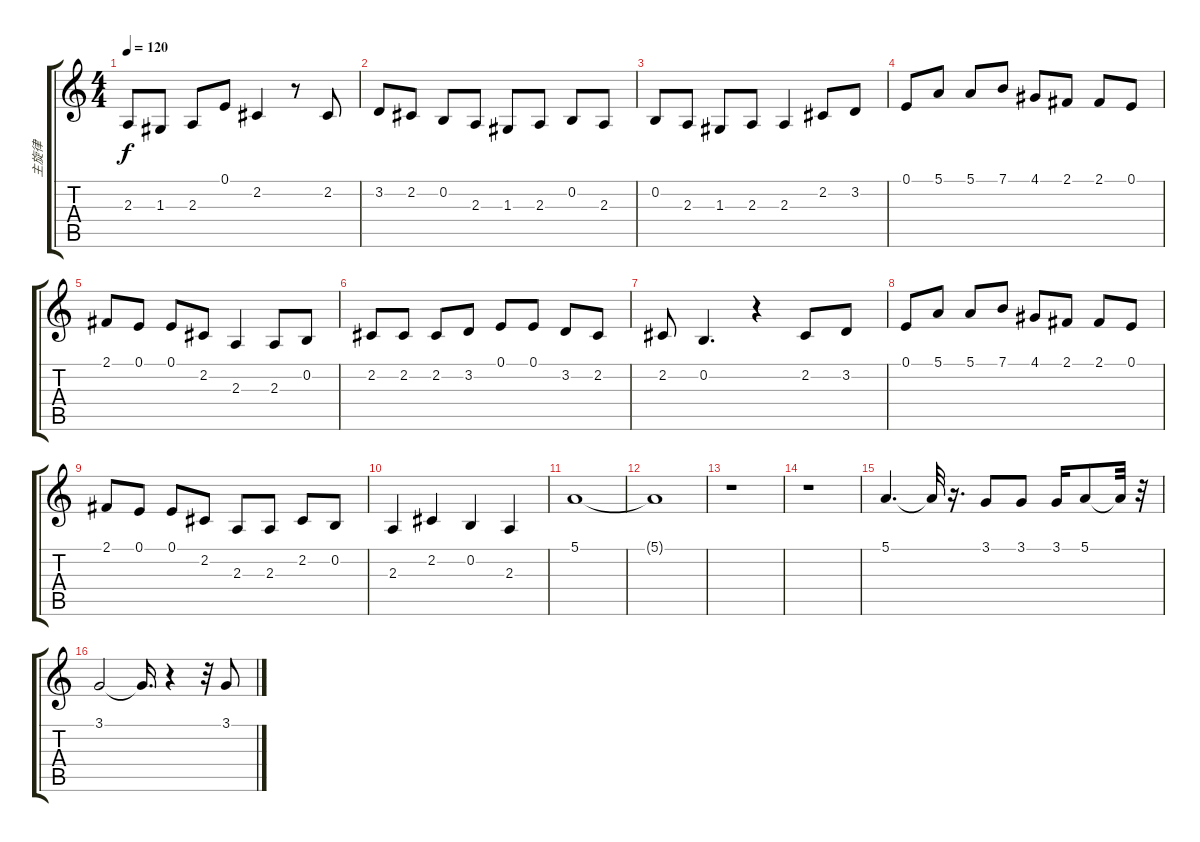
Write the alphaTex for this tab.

\track ("主旋律" "主旋律") {instrument tremolostrings}
\staff {score tabs}
\tuning (E4 B3 G3 D3 A2 E2) {hide}
\ts (4 4)
\tempo 120
\clef g2
\ks c
2.3.8{dy f} 1.3.8 2.3.8 0.1.8 2.2.4 r.8 2.2.8 |
3.2.8 2.2.8 0.2.8 2.3.8 1.3.8 2.3.8 0.2.8 2.3.8 |
0.2.8 2.3.8 1.3.8 2.3.8 2.3.4 2.2.8 3.2.8 |
0.1.8 5.1.8 5.1.8 7.1.8 4.1.8 2.1.8 2.1.8 0.1.8 |
2.1.8 0.1.8 0.1.8 2.2.8 2.3.4 2.3.8 0.2.8 |
2.2.8 2.2.8 2.2.8 3.2.8 0.1.8 0.1.8 3.2.8 2.2.8 |
2.2.8 0.2.4{d} r.4 2.2.8 3.2.8 |
0.1.8 5.1.8 5.1.8 7.1.8 4.1.8 2.1.8 2.1.8 0.1.8 |
2.1.8 0.1.8 0.1.8 2.2.8 2.3.8 2.3.8 2.2.8 0.2.8 |
2.3.4 2.2.4 0.2.4 2.3.4 |
5.1.1 |
5.1{t}.1 |
r.1 |
r.1 |
5.1.4{d} 5.1{t}.32 r.16{d} 3.1.8 3.1.8 3.1.16 5.1.8 5.1{t}.32 r.32 |
3.1.2 3.1{t}.16{d} r.4 r.32 3.1.8
